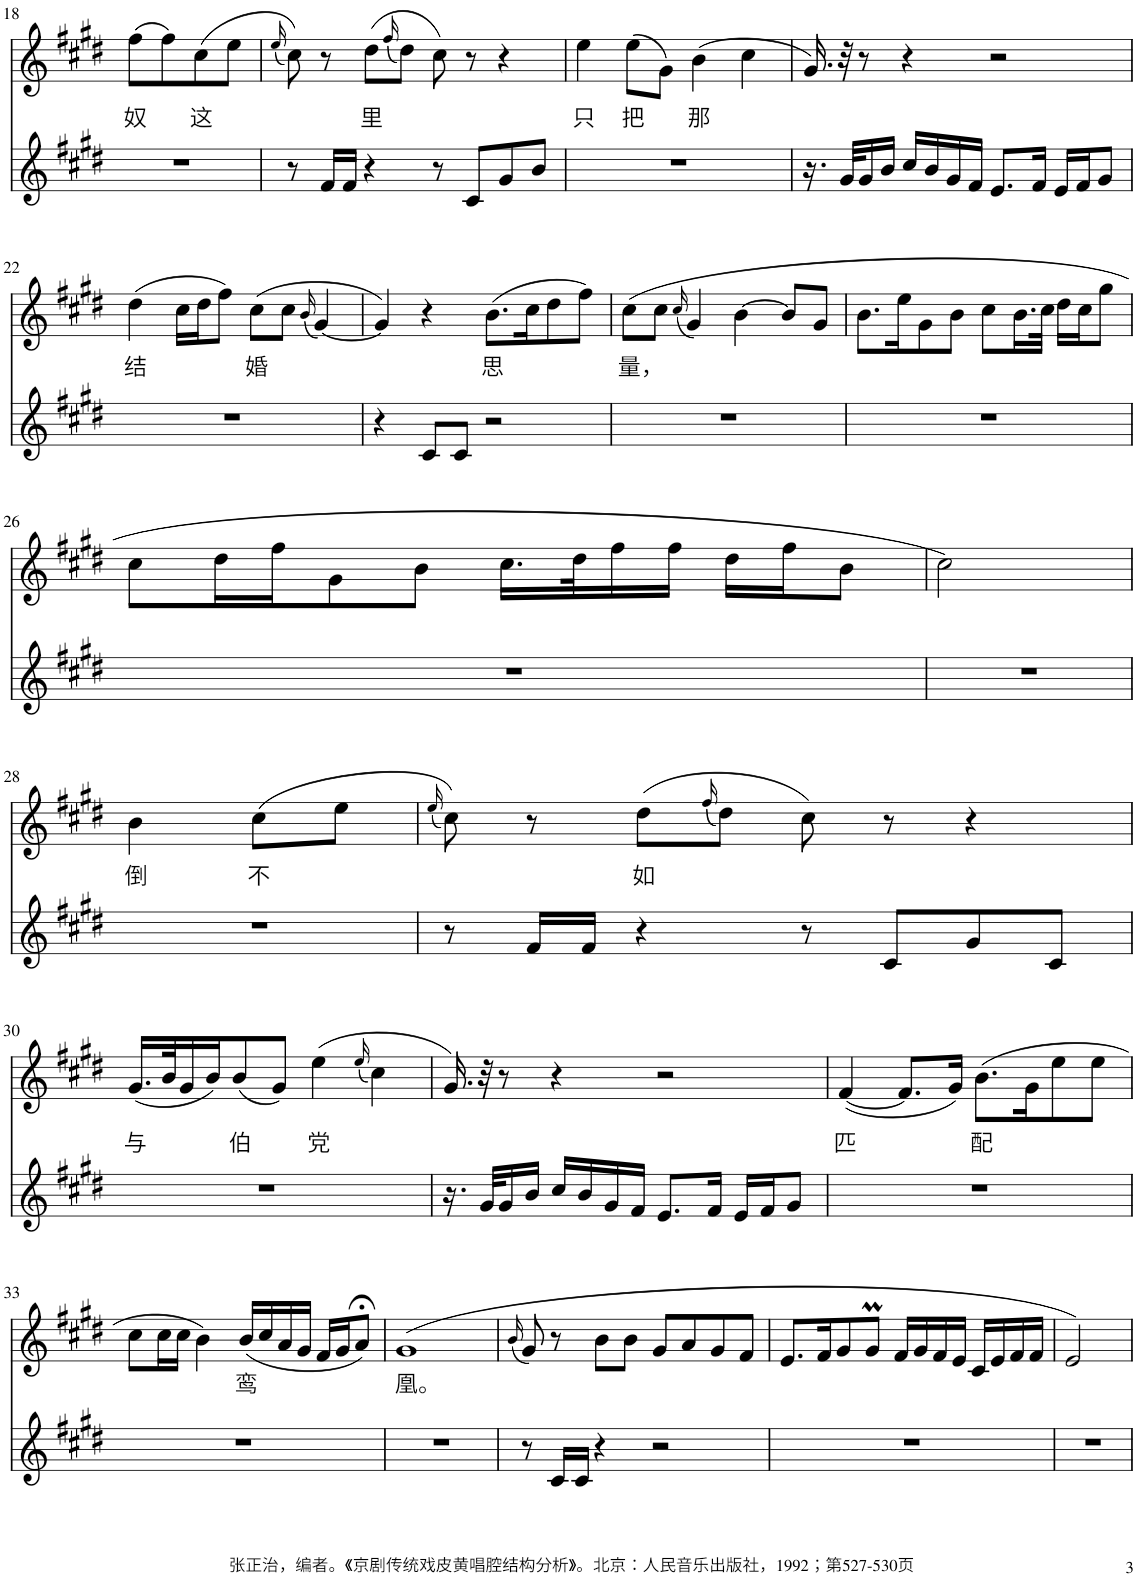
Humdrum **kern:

**kern	**kern	**text
*part2	*part1	*part1
*staff2	*staff1	*staff1
*I"Piano	*I"Piano	*
*I'Pno	*I'Pno	*
!!LO:PB:g=z
*clefG2	*clefG2	*
*k[f#c#g#d#]	*k[f#c#g#d#]	*
*M2/2	*M2/2	*
*met(c|)	*met(c|)	*
=18	=18	=18
!	!	!LO:LY:b
1r	(8ff#\L	奴
.	8ff#\)	.
!	!	!LO:LY:b
.	(8cc#\	这
.	8ee\J	.
.	2ryy	.
=19	=19	=19
.	(16qee/	.
8r	8cc#\))	.
16f#/LL	8r	.
16f#/JJ	.	.
!	!	!LO:LY:b
4r	(8dd#\L	里
.	(16qff#/	.
.	8dd#\J)	.
8r	8cc#\)	.
8c#/L	8r	.
8g#/	4r	.
8b/J	.	.
=20	=20	=20
!	!	!LO:LY:b
1r	4ee\	只
!	!	!LO:LY:b
.	(8ee\L	把
.	8g#\J)	.
!	!	!LO:LY:b
.	(4b\	那
.	4cc#\	.
=21	=21	=21
16.r	16.g#/)	.
32g#/KLL	32r	.
16g#/	8r	.
16b/JJ	.	.
16cc#/LL	4r	.
16b/	.	.
16g#/	.	.
16f#/JJ	.	.
8.e/L	2r	.
16f#/Jk	.	.
16e/LL	.	.
16f#/J	.	.
8g#/J	.	.
!!LO:LB:g=z
=22	=22	=22
!	!	!LO:LY:b
1r	(4dd#\	结
.	16cc#\LL	.
.	16dd#\J	.
.	8ff#\J)	.
!	!	!LO:LY:b
.	(8cc#\L	婚
.	8cc#\J	.
.	(16qb/	.
.	[4g#/)	.
=23	=23	=23
4r	4g#/])	.
8c#/L	4r	.
8c#/J	.	.
!	!	!LO:LY:b
2r	(8.b\L	思
.	16cc#\K	.
.	8dd#\	.
.	8ff#\J)	.
=24	=24	=24
!	!	!LO:LY:b
1r	(8cc#\L	量，
.	8cc#\J	.
.	(16qcc#/	.
.	4g#/)	.
.	[4b\	.
.	8b/L]	.
.	8g#/J	.
=25	=25	=25
1r	8.b\L	.
.	16ee\K	.
.	8g#\	.
.	8b\J	.
.	8cc#\L	.
.	16.b\L	.
.	32cc#\JJk	.
.	16dd#\LL	.
.	16cc#\J	.
.	8gg#\J	.
!!LO:LB:g=z
=26	=26	=26
1r	8cc#\L	.
.	16dd#\L	.
.	16ff#\J	.
.	8g#\	.
.	8b\J	.
.	16.cc#\LL	.
.	32dd#\K	.
.	16ff#\	.
.	16ff#\JJ	.
.	16dd#\LL	.
.	16ff#\J	.
.	8b\J	.
=27	=27	=27
1r	2cc#\)	.
.	2ryy	.
!!LO:LB:g=z
=28	=28	=28
!	!	!LO:LY:b
1r	4b\	倒
!	!	!LO:LY:b
.	(8cc#\L	不
.	8ee\J	.
.	2ryy	.
=29	=29	=29
.	(16qee/	.
8r	8cc#\))	.
16f#/LL	8r	.
16f#/JJ	.	.
!	!	!LO:LY:b
4r	(8dd#\L	如
.	(16qff#/	.
.	8dd#\J)	.
8r	8cc#\)	.
8c#/L	8r	.
8g#/	4r	.
8c#/J	.	.
!!LO:LB:g=z
=30	=30	=30
!	!	!LO:LY:b
1r	(16.g#/LL	与
.	32b/K	.
.	16g#/	.
.	16b/J)	.
!	!	!LO:LY:b
.	(8b/	伯
.	8g#/J)	.
!	!	!LO:LY:b
.	(4ee\	党
.	(16qee/	.
.	4cc#\)	.
=31	=31	=31
16.r	16.g#/)	.
32g#/KLL	32r	.
16g#/	8r	.
16b/JJ	.	.
16cc#/LL	4r	.
16b/	.	.
16g#/	.	.
16f#/JJ	.	.
8.e/L	2r	.
16f#/Jk	.	.
16e/LL	.	.
16f#/J	.	.
8g#/J	.	.
=32	=32	=32
!	!	!LO:LY:b
1r	([4f#/	匹
.	8.f#/L]	.
.	16g#/Jk)	.
!	!	!LO:LY:b
.	(8.b\L	配
.	16g#\K	.
.	8ee\	.
.	8ee\J	.
!!LO:LB:g=z
=33	=33	=33
1r	8cc#\L	.
.	16cc#\L	.
.	16cc#\JJ	.
.	4b\)	.
!	!	!LO:LY:b
.	(16b/LL	鸾
.	16cc#/	.
.	16a/	.
.	16g#/JJ	.
.	16f#/LL	.
.	16g#/J	.
.	8a;</J)	.
=34	=34	=34
!	!	!LO:LY:b
1r	(1g#	凰。
=35	=35	=35
.	(16qb/	.
8r	8g#/)	.
16c#/LL	8r	.
16c#/JJ	.	.
4r	8b\L	.
.	8b\J	.
2r	8g#/L	.
.	8a/	.
.	8g#/	.
.	8f#/J	.
=36	=36	=36
1r	8.e/L	.
.	16f#/K	.
.	8g#/	.
.	8g#m/J	.
.	16f#/LL	.
.	16g#/	.
.	16f#/	.
.	16e/JJ	.
.	16c#/LL	.
.	16e/	.
.	16f#/	.
.	16f#/JJ	.
=37	=37	=37
1r	2e/)	.
.	2ryy	.
=	=	=
*-	*-	*-
